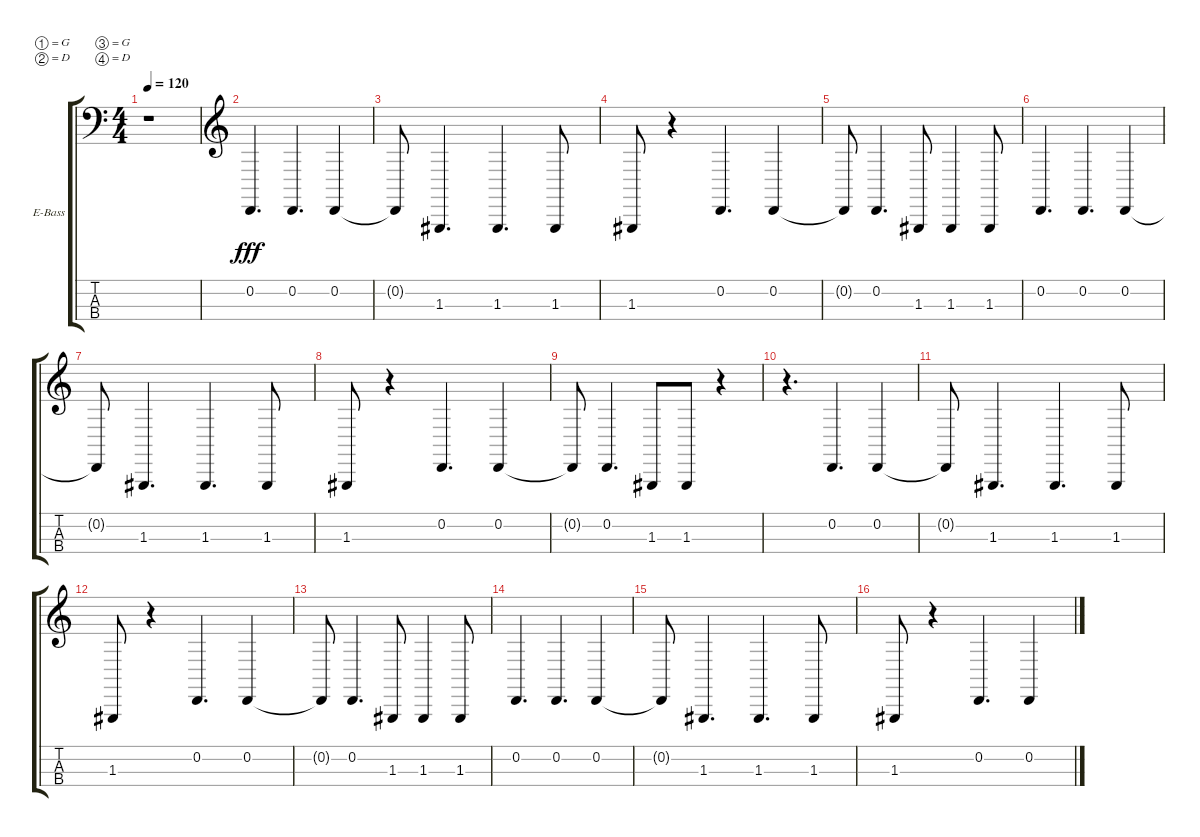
\bracketExtendMode groupsimilarinstruments
\firstSystemTrackNameOrientation horizontal
\otherSystemsTrackNameOrientation horizontal
\track ("James" "E-Bass") {instrument electricbassfinger}
\staff {score tabs}
\tuning (G1 D1 G0 D0)
\ts (4 4)
\tempo 120
\clef f4
\ks c
r.1{dy fff} |
\clef g2
0.2.4{d} 0.2.4{d} 0.2.4 |
0.2{t}.8 1.3.4{d} 1.3.4{d} 1.3.8 |
1.3.8 r.4 0.2.4{d} 0.2.4 |
0.2{t}.8 0.2.4{d} 1.3.8 1.3.4 1.3.8 |
0.2.4{d} 0.2.4{d} 0.2.4 |
0.2{t}.8 1.3.4{d} 1.3.4{d} 1.3.8 |
1.3.8 r.4 0.2.4{d} 0.2.4 |
0.2{t}.8 0.2.4{d} 1.3.8 1.3.8 r.4 |
r.4{d} 0.2.4{d} 0.2.4 |
0.2{t}.8 1.3.4{d} 1.3.4{d} 1.3.8 |
1.3.8 r.4 0.2.4{d} 0.2.4 |
0.2{t}.8 0.2.4{d} 1.3.8 1.3.4 1.3.8 |
0.2.4{d} 0.2.4{d} 0.2.4 |
0.2{t}.8 1.3.4{d} 1.3.4{d} 1.3.8 |
1.3.8 r.4 0.2.4{d} 0.2.4
